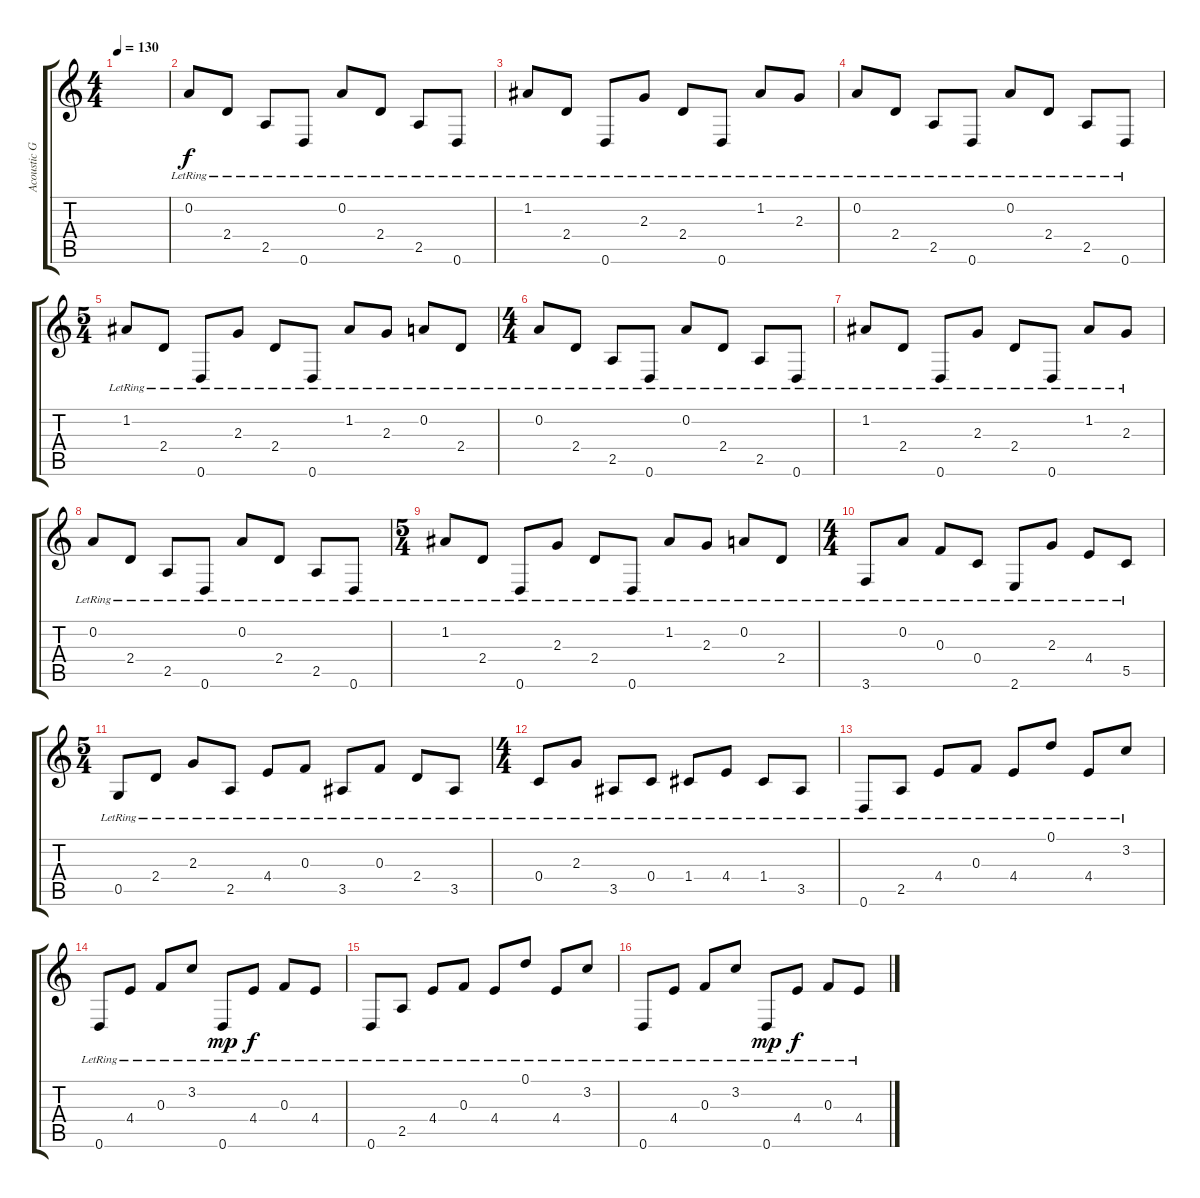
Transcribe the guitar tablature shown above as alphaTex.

\track ("Acoustic Guitar" "Acoustic G") {instrument acousticguitarsteel}
\staff {score tabs}
\tuning (D4 A3 F3 C3 G2 D2) {hide}
\ts (4 4)
\tempo 130
\clef g2
\ks c
|
0.2{lr}.8 2.4{lr}.8 2.5{lr}.8 0.6{lr}.8 0.2{lr}.8 2.4{lr}.8 2.5{lr}.8 0.6{lr}.8 |
1.2{lr}.8 2.4{lr}.8 0.6{lr}.8 2.3{lr}.8 2.4{lr}.8 0.6{lr}.8 1.2{lr}.8 2.3{lr}.8 |
0.2{lr}.8 2.4{lr}.8 2.5{lr}.8 0.6{lr}.8 0.2{lr}.8 2.4{lr}.8 2.5{lr}.8 0.6{lr}.8 |
\ts (5 4)
1.2{lr}.8 2.4{lr}.8 0.6{lr}.8 2.3{lr}.8 2.4{lr}.8 0.6{lr}.8 1.2{lr}.8 2.3{lr}.8 0.2{lr}.8 2.4{lr}.8 |
\ts (4 4)
0.2{lr}.8 2.4{lr}.8 2.5{lr}.8 0.6{lr}.8 0.2{lr}.8 2.4{lr}.8 2.5{lr}.8 0.6{lr}.8 |
1.2{lr}.8 2.4{lr}.8 0.6{lr}.8 2.3{lr}.8 2.4{lr}.8 0.6{lr}.8 1.2{lr}.8 2.3{lr}.8 |
0.2{lr}.8 2.4{lr}.8 2.5{lr}.8 0.6{lr}.8 0.2{lr}.8 2.4{lr}.8 2.5{lr}.8 0.6{lr}.8 |
\ts (5 4)
1.2{lr}.8 2.4{lr}.8 0.6{lr}.8 2.3{lr}.8 2.4{lr}.8 0.6{lr}.8 1.2{lr}.8 2.3{lr}.8 0.2{lr}.8 2.4{lr}.8 |
\ts (4 4)
3.6{lr}.8 0.2{lr}.8 0.3{lr}.8 0.4{lr}.8 2.6{lr}.8 2.3{lr}.8 4.4{lr}.8 5.5{lr}.8 |
\ts (5 4)
0.5{lr}.8 2.4{lr}.8 2.3{lr}.8 2.5{lr}.8 4.4{lr}.8 0.3{lr}.8 3.5{lr}.8 0.3{lr}.8 2.4{lr}.8 3.5{lr}.8 |
\ts (4 4)
0.4{lr}.8 2.3{lr}.8 3.5{lr}.8 0.4{lr}.8 1.4{lr}.8 4.4{lr}.8 1.4{lr}.8 3.5{lr}.8 |
0.6{lr}.8 2.5{lr}.8 4.4{lr}.8 0.3{lr}.8 4.4{lr}.8 0.1{lr}.8 4.4{lr}.8 3.2{lr}.8 |
0.6{lr}.8 4.4{lr}.8 0.3{lr}.8 3.2{lr}.8 0.6{lr}.8{dy mp} 4.4{lr}.8{dy f} 0.3{lr}.8 4.4{lr}.8 |
0.6{lr}.8 2.5{lr}.8 4.4{lr}.8 0.3{lr}.8 4.4{lr}.8 0.1{lr}.8 4.4{lr}.8 3.2{lr}.8 |
0.6{lr}.8 4.4{lr}.8 0.3{lr}.8 3.2{lr}.8 0.6{lr}.8{dy mp} 4.4{lr}.8{dy f} 0.3{lr}.8 4.4{lr}.8
